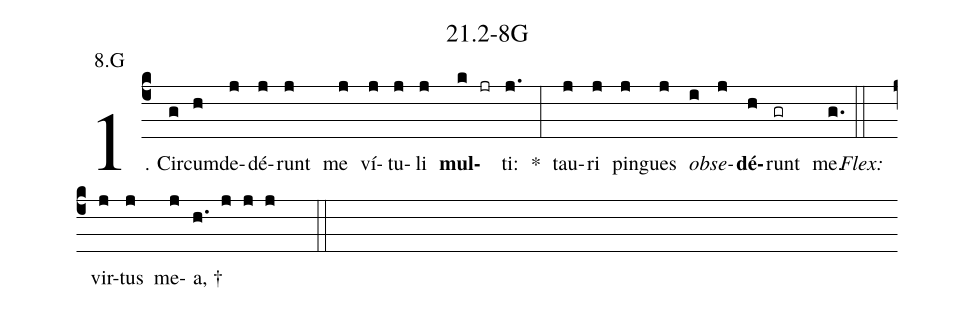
name: 21.2-8G;
annotation: 8.G;
%%
(c4)1. Cir(g)cum(h)de(j)dé(j)runt(j) me(j) ví(j)tu(j)li(j) <b>mul</b>(k jr)ti:(j.) *(:) tau(j)ri(j) pin(j)gues(j) <i>ob</i>(i)<i>se</i>(j)<b>dé</b>(h)runt(gr) me.(g.) (::)
<i>Flex:</i>()  vir(j)tus(j) me(j)a, †(h. j j j  ::)

%E(j) u(j) o(i) u(j) a(h) e.(g.) (::)
